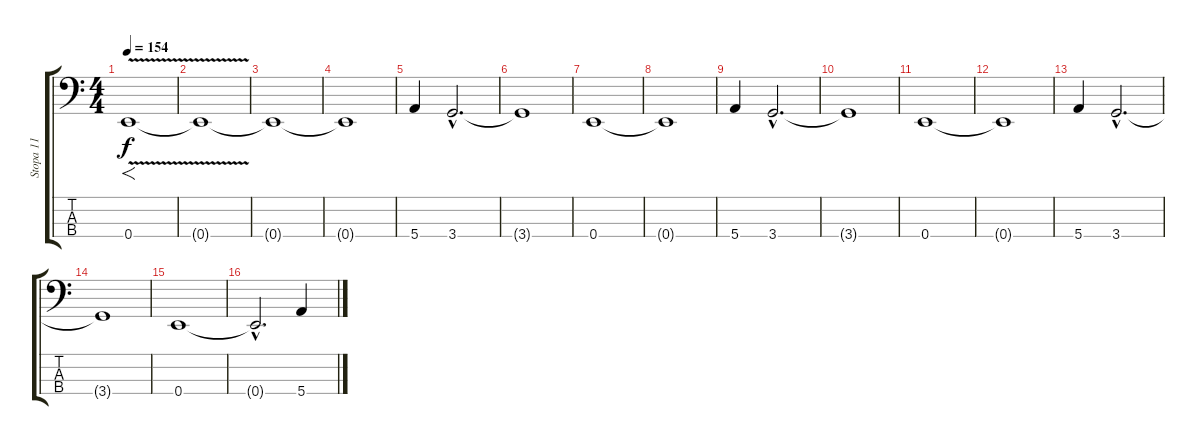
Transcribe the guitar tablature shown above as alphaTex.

\track ("Stopa 11" "Stopa 11") {instrument electricbassfinger}
\staff {score tabs}
\tuning (G2 D2 A1 E1) {hide}
\ts (4 4)
\tempo 154
\tempo 130
\tempo 154
\clef f4
\ks c
0.4{v}.1{f dy f instrument stringensemble1} |
0.4{t}.1 |
0.4{t}.1 |
0.4{t}.1 |
5.4.4 3.4{hac}.2{d} |
3.4{t}.1 |
0.4.1 |
0.4{t}.1 |
5.4.4 3.4{hac}.2{d} |
3.4{t}.1 |
0.4.1 |
0.4{t}.1 |
5.4.4 3.4{hac}.2{d} |
3.4{t}.1 |
0.4.1 |
0.4{hac t}.2{d} 5.4.4
